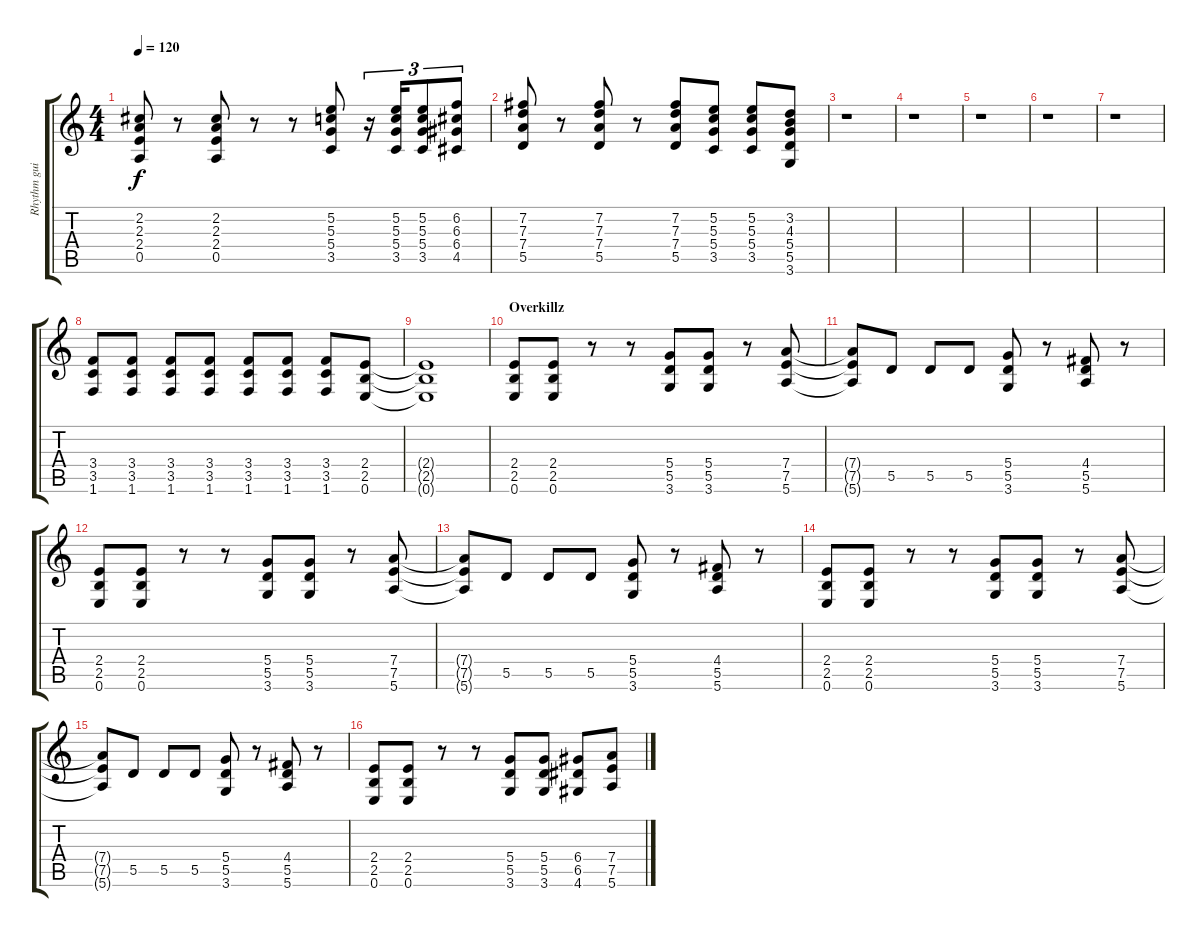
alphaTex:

\track ("Rhythm guitar" "Rhythm gui") {instrument electricguitarclean}
\staff {score tabs}
\tuning (E4 B3 G3 D3 A2 E2) {hide}
\ts (4 4)
\tempo 120
\clef g2
\ks c
(2.2 2.3 2.4 0.5).8{dy f} r.8 (2.2 2.3 2.4 0.5).8 r.8 r.8 (5.2 5.3 5.4 3.5).8 r.16{tu (3 2)} (5.2 5.3 5.4 3.5).16{tu (3 2)} (5.2 5.3 5.4 3.5).8{tu (3 2)} (6.2 6.3 6.4 4.5).8{tu (3 2)} |
(7.2 7.3 7.4 5.5).8 r.8 (7.2 7.3 7.4 5.5).8 r.8 (7.2 7.3 7.4 5.5).8 (5.2 5.3 5.4 3.5).8 (5.2 5.3 5.4 3.5).8 (3.2 4.3 5.4 5.5 3.6).8 |
r.1 |
r.1 |
r.1 |
r.1 |
r.1 |
(3.4 3.5 1.6).8{instrument distortionguitar} (3.4 3.5 1.6).8 (3.4 3.5 1.6).8 (3.4 3.5 1.6).8 (3.4 3.5 1.6).8 (3.4 3.5 1.6).8 (3.4 3.5 1.6).8 (2.4 2.5 0.6).8 |
(2.4{t} 2.5{t} 0.6{t}).1 |
\section ("" "Overkillz")
(2.4 2.5 0.6).8 (2.4 2.5 0.6).8 r.8 r.8 (5.4 5.5 3.6).8 (5.4 5.5 3.6).8 r.8 (7.4 7.5 5.6).8 |
(7.4{t} 7.5{t} 5.6{t}).8 5.5.8 5.5.8 5.5.8 (5.4 5.5 3.6).8 r.8 (4.4 5.5 5.6).8 r.8 |
(2.4 2.5 0.6).8 (2.4 2.5 0.6).8 r.8 r.8 (5.4 5.5 3.6).8 (5.4 5.5 3.6).8 r.8 (7.4 7.5 5.6).8 |
(7.4{t} 7.5{t} 5.6{t}).8 5.5.8 5.5.8 5.5.8 (5.4 5.5 3.6).8 r.8 (4.4 5.5 5.6).8 r.8 |
(2.4 2.5 0.6).8 (2.4 2.5 0.6).8 r.8 r.8 (5.4 5.5 3.6).8 (5.4 5.5 3.6).8 r.8 (7.4 7.5 5.6).8 |
(7.4{t} 7.5{t} 5.6{t}).8 5.5.8 5.5.8 5.5.8 (5.4 5.5 3.6).8 r.8 (4.4 5.5 5.6).8 r.8 |
(2.4 2.5 0.6).8 (2.4 2.5 0.6).8 r.8 r.8 (5.4 5.5 3.6).8 (5.4 5.5 3.6).8 (6.4 6.5 4.6).8 (7.4 7.5 5.6).8
